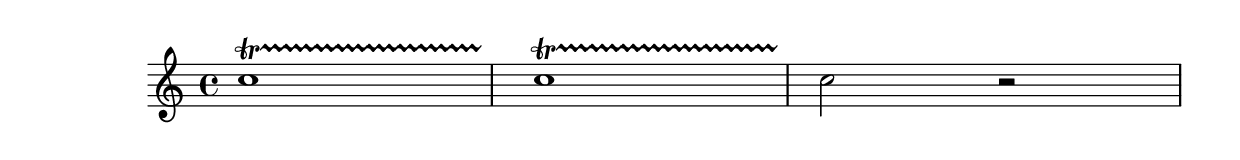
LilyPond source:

\version "2.12.3"
\header {
  texidoc = "Consecutive trill spans work without explicit
@code{\\stopTrillSpan} commands, since successive trill spanners
will automatically become the right bound of the previous trill.
"
}

\paper { ragged-right = ##f }

\relative c'' {
  c1\startTrillSpan
  c1\startTrillSpan
  c2\stopTrillSpan r
}
